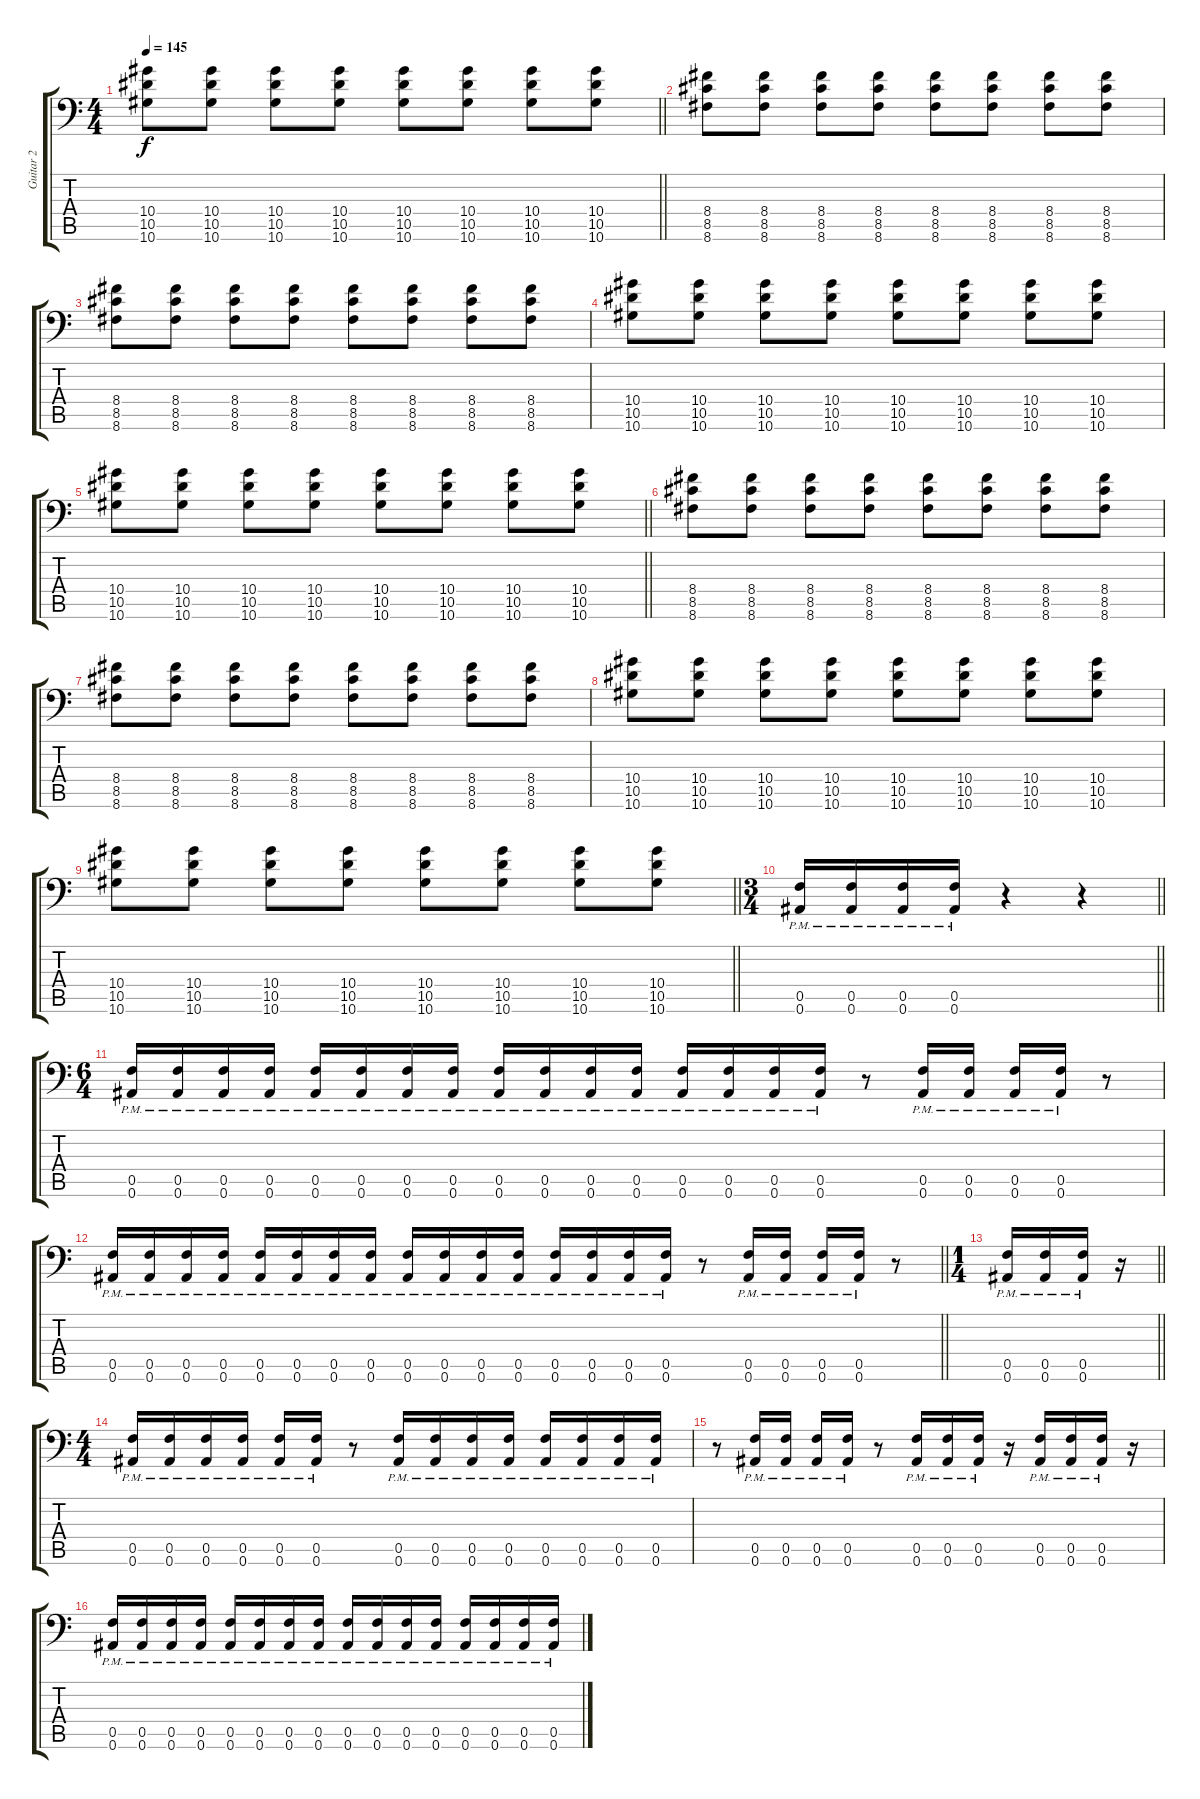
\track ("Guitar 2" "Guitar 2") {instrument distortionguitar}
\staff {score tabs}
\tuning (C4 G3 Eb3 Bb2 F2 Bb1) {hide}
\ts (4 4)
\tempo 145
\clef f4
\barLineRight lightlight
\ks c
(10.4 10.5 10.6).8{dy f} (10.4 10.5 10.6).8 (10.4 10.5 10.6).8 (10.4 10.5 10.6).8 (10.4 10.5 10.6).8 (10.4 10.5 10.6).8 (10.4 10.5 10.6).8 (10.4 10.5 10.6).8 |
(8.4 8.5 8.6).8 (8.4 8.5 8.6).8 (8.4 8.5 8.6).8 (8.4 8.5 8.6).8 (8.4 8.5 8.6).8 (8.4 8.5 8.6).8 (8.4 8.5 8.6).8 (8.4 8.5 8.6).8 |
(8.4 8.5 8.6).8 (8.4 8.5 8.6).8 (8.4 8.5 8.6).8 (8.4 8.5 8.6).8 (8.4 8.5 8.6).8 (8.4 8.5 8.6).8 (8.4 8.5 8.6).8 (8.4 8.5 8.6).8 |
(10.4 10.5 10.6).8 (10.4 10.5 10.6).8 (10.4 10.5 10.6).8 (10.4 10.5 10.6).8 (10.4 10.5 10.6).8 (10.4 10.5 10.6).8 (10.4 10.5 10.6).8 (10.4 10.5 10.6).8 |
\barLineRight lightlight
(10.4 10.5 10.6).8 (10.4 10.5 10.6).8 (10.4 10.5 10.6).8 (10.4 10.5 10.6).8 (10.4 10.5 10.6).8 (10.4 10.5 10.6).8 (10.4 10.5 10.6).8 (10.4 10.5 10.6).8 |
(8.4 8.5 8.6).8 (8.4 8.5 8.6).8 (8.4 8.5 8.6).8 (8.4 8.5 8.6).8 (8.4 8.5 8.6).8 (8.4 8.5 8.6).8 (8.4 8.5 8.6).8 (8.4 8.5 8.6).8 |
(8.4 8.5 8.6).8 (8.4 8.5 8.6).8 (8.4 8.5 8.6).8 (8.4 8.5 8.6).8 (8.4 8.5 8.6).8 (8.4 8.5 8.6).8 (8.4 8.5 8.6).8 (8.4 8.5 8.6).8 |
(10.4 10.5 10.6).8 (10.4 10.5 10.6).8 (10.4 10.5 10.6).8 (10.4 10.5 10.6).8 (10.4 10.5 10.6).8 (10.4 10.5 10.6).8 (10.4 10.5 10.6).8 (10.4 10.5 10.6).8 |
\barLineRight lightlight
(10.4 10.5 10.6).8 (10.4 10.5 10.6).8 (10.4 10.5 10.6).8 (10.4 10.5 10.6).8 (10.4 10.5 10.6).8 (10.4 10.5 10.6).8 (10.4 10.5 10.6).8 (10.4 10.5 10.6).8 |
\ts (3 4)
\barLineRight lightlight
(0.5{pm} 0.6{pm}).16{balance 16} (0.5{pm} 0.6{pm}).16 (0.5{pm} 0.6{pm}).16 (0.5{pm} 0.6{pm}).16 r.4 r.4 |
\ts (6 4)
(0.5{pm} 0.6{pm}).16 (0.5{pm} 0.6{pm}).16 (0.5{pm} 0.6{pm}).16 (0.5{pm} 0.6{pm}).16 (0.5{pm} 0.6{pm}).16 (0.5{pm} 0.6{pm}).16 (0.5{pm} 0.6{pm}).16 (0.5{pm} 0.6{pm}).16 (0.5{pm} 0.6{pm}).16 (0.5{pm} 0.6{pm}).16 (0.5{pm} 0.6{pm}).16 (0.5{pm} 0.6{pm}).16 (0.5{pm} 0.6{pm}).16 (0.5{pm} 0.6{pm}).16 (0.5{pm} 0.6{pm}).16 (0.5{pm} 0.6{pm}).16 r.8 (0.5{pm} 0.6{pm}).16 (0.5{pm} 0.6{pm}).16 (0.5{pm} 0.6{pm}).16 (0.5{pm} 0.6{pm}).16 r.8 |
\barLineRight lightlight
(0.5{pm} 0.6{pm}).16 (0.5{pm} 0.6{pm}).16 (0.5{pm} 0.6{pm}).16 (0.5{pm} 0.6{pm}).16 (0.5{pm} 0.6{pm}).16 (0.5{pm} 0.6{pm}).16 (0.5{pm} 0.6{pm}).16 (0.5{pm} 0.6{pm}).16 (0.5{pm} 0.6{pm}).16 (0.5{pm} 0.6{pm}).16 (0.5{pm} 0.6{pm}).16 (0.5{pm} 0.6{pm}).16 (0.5{pm} 0.6{pm}).16 (0.5{pm} 0.6{pm}).16 (0.5{pm} 0.6{pm}).16 (0.5{pm} 0.6{pm}).16 r.8 (0.5{pm} 0.6{pm}).16 (0.5{pm} 0.6{pm}).16 (0.5{pm} 0.6{pm}).16 (0.5{pm} 0.6{pm}).16 r.8 |
\ts (1 4)
\barLineRight lightlight
(0.5{pm} 0.6{pm}).16 (0.5{pm} 0.6{pm}).16 (0.5{pm} 0.6{pm}).16 r.16 |
\ts (4 4)
(0.5{pm} 0.6{pm}).16 (0.5{pm} 0.6{pm}).16 (0.5{pm} 0.6{pm}).16 (0.5{pm} 0.6{pm}).16 (0.5{pm} 0.6{pm}).16 (0.5{pm} 0.6{pm}).16 r.8 (0.5{pm} 0.6{pm}).16 (0.5{pm} 0.6{pm}).16 (0.5{pm} 0.6{pm}).16 (0.5{pm} 0.6{pm}).16 (0.5{pm} 0.6{pm}).16 (0.5{pm} 0.6{pm}).16 (0.5{pm} 0.6{pm}).16 (0.5{pm} 0.6{pm}).16 |
r.8 (0.5{pm} 0.6{pm}).16 (0.5{pm} 0.6{pm}).16 (0.5{pm} 0.6{pm}).16 (0.5{pm} 0.6{pm}).16 r.8 (0.5{pm} 0.6{pm}).16 (0.5{pm} 0.6{pm}).16 (0.5{pm} 0.6{pm}).16 r.16 (0.5{pm} 0.6{pm}).16 (0.5{pm} 0.6{pm}).16 (0.5{pm} 0.6{pm}).16 r.16 |
(0.5{pm} 0.6{pm}).16 (0.5{pm} 0.6{pm}).16 (0.5{pm} 0.6{pm}).16 (0.5{pm} 0.6{pm}).16 (0.5{pm} 0.6{pm}).16 (0.5{pm} 0.6{pm}).16 (0.5{pm} 0.6{pm}).16 (0.5{pm} 0.6{pm}).16 (0.5{pm} 0.6{pm}).16 (0.5{pm} 0.6{pm}).16 (0.5{pm} 0.6{pm}).16 (0.5{pm} 0.6{pm}).16 (0.5{pm} 0.6{pm}).16 (0.5{pm} 0.6{pm}).16 (0.5{pm} 0.6{pm}).16 (0.5{pm} 0.6{pm}).16
